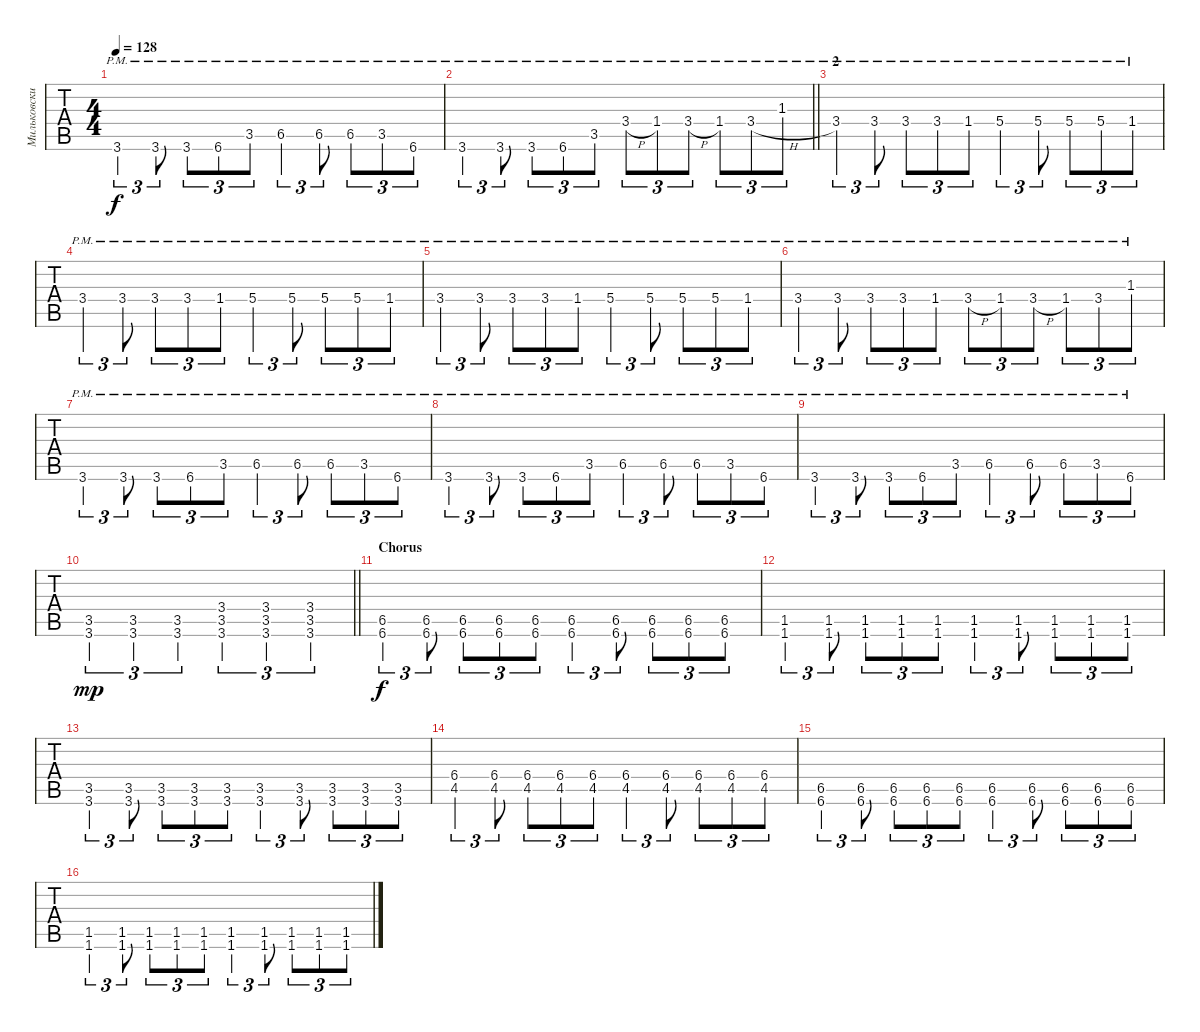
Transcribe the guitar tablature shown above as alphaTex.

\track ("Мильковский" "Мильковски") {instrument overdrivenguitar}
\staff {tabs}
\tuning (E4 B3 G3 D3 A2 D2) {hide}
\ts (4 4)
\tempo 128
\clef g2
\ks c
3.6{pm}.4{tu (3 2) dy f} 3.6{pm}.8{tu (3 2)} 3.6{pm}.8{tu (3 2)} 6.6{pm}.8{tu (3 2)} 3.5{pm}.8{tu (3 2)} 6.5{pm}.4{tu (3 2)} 6.5{pm}.8{tu (3 2)} 6.5{pm}.8{tu (3 2)} 3.5{pm}.8{tu (3 2)} 6.6{pm}.8{tu (3 2)} |
\barLineRight lightlight
3.6{pm}.4{tu (3 2)} 3.6{pm}.8{tu (3 2)} 3.6{pm}.8{tu (3 2)} 6.6{pm}.8{tu (3 2)} 3.5{pm}.8{tu (3 2)} 3.4{h pm}.8{tu (3 2)} 1.4{pm}.8{tu (3 2)} 3.4{h pm}.8{tu (3 2)} 1.4{pm}.8{tu (3 2)} 3.4{h pm}.8{tu (3 2)} 1.3{pm}.8{tu (3 2)} |
\section ("" "2")
3.4{pm}.4{tu (3 2)} 3.4{pm}.8{tu (3 2)} 3.4{pm}.8{tu (3 2)} 3.4{pm}.8{tu (3 2)} 1.4{pm}.8{tu (3 2)} 5.4{pm}.4{tu (3 2)} 5.4{pm}.8{tu (3 2)} 5.4{pm}.8{tu (3 2)} 5.4{pm}.8{tu (3 2)} 1.4{pm}.8{tu (3 2)} |
3.4{pm}.4{tu (3 2)} 3.4{pm}.8{tu (3 2)} 3.4{pm}.8{tu (3 2)} 3.4{pm}.8{tu (3 2)} 1.4{pm}.8{tu (3 2)} 5.4{pm}.4{tu (3 2)} 5.4{pm}.8{tu (3 2)} 5.4{pm}.8{tu (3 2)} 5.4{pm}.8{tu (3 2)} 1.4{pm}.8{tu (3 2)} |
3.4{pm}.4{tu (3 2)} 3.4{pm}.8{tu (3 2)} 3.4{pm}.8{tu (3 2)} 3.4{pm}.8{tu (3 2)} 1.4{pm}.8{tu (3 2)} 5.4{pm}.4{tu (3 2)} 5.4{pm}.8{tu (3 2)} 5.4{pm}.8{tu (3 2)} 5.4{pm}.8{tu (3 2)} 1.4{pm}.8{tu (3 2)} |
3.4{pm}.4{tu (3 2)} 3.4{pm}.8{tu (3 2)} 3.4{pm}.8{tu (3 2)} 3.4{pm}.8{tu (3 2)} 1.4{pm}.8{tu (3 2)} 3.4{h pm}.8{tu (3 2)} 1.4{pm}.8{tu (3 2)} 3.4{h pm}.8{tu (3 2)} 1.4{pm}.8{tu (3 2)} 3.4{pm}.8{tu (3 2)} 1.3{pm}.8{tu (3 2)} |
3.6{pm}.4{tu (3 2)} 3.6{pm}.8{tu (3 2)} 3.6{pm}.8{tu (3 2)} 6.6{pm}.8{tu (3 2)} 3.5{pm}.8{tu (3 2)} 6.5{pm}.4{tu (3 2)} 6.5{pm}.8{tu (3 2)} 6.5{pm}.8{tu (3 2)} 3.5{pm}.8{tu (3 2)} 6.6{pm}.8{tu (3 2)} |
3.6{pm}.4{tu (3 2)} 3.6{pm}.8{tu (3 2)} 3.6{pm}.8{tu (3 2)} 6.6{pm}.8{tu (3 2)} 3.5{pm}.8{tu (3 2)} 6.5{pm}.4{tu (3 2)} 6.5{pm}.8{tu (3 2)} 6.5{pm}.8{tu (3 2)} 3.5{pm}.8{tu (3 2)} 6.6{pm}.8{tu (3 2)} |
3.6{pm}.4{tu (3 2)} 3.6{pm}.8{tu (3 2)} 3.6{pm}.8{tu (3 2)} 6.6{pm}.8{tu (3 2)} 3.5{pm}.8{tu (3 2)} 6.5{pm}.4{tu (3 2)} 6.5{pm}.8{tu (3 2)} 6.5{pm}.8{tu (3 2)} 3.5{pm}.8{tu (3 2)} 6.6{pm}.8{tu (3 2)} |
\barLineRight lightlight
(3.5 3.6).4{tu (3 2) dy mp} (3.5 3.6).4{tu (3 2)} (3.5 3.6).4{tu (3 2)} (3.4 3.5 3.6).4{tu (3 2)} (3.4 3.5 3.6).4{tu (3 2)} (3.4 3.5 3.6).4{tu (3 2)} |
\section ("" "Chorus")
(6.5 6.6).4{tu (3 2) dy f} (6.5 6.6).8{tu (3 2)} (6.5 6.6).8{tu (3 2)} (6.5 6.6).8{tu (3 2)} (6.5 6.6).8{tu (3 2)} (6.5 6.6).4{tu (3 2)} (6.5 6.6).8{tu (3 2)} (6.5 6.6).8{tu (3 2)} (6.5 6.6).8{tu (3 2)} (6.5 6.6).8{tu (3 2)} |
(1.5 1.6).4{tu (3 2)} (1.5 1.6).8{tu (3 2)} (1.5 1.6).8{tu (3 2)} (1.5 1.6).8{tu (3 2)} (1.5 1.6).8{tu (3 2)} (1.5 1.6).4{tu (3 2)} (1.5 1.6).8{tu (3 2)} (1.5 1.6).8{tu (3 2)} (1.5 1.6).8{tu (3 2)} (1.5 1.6).8{tu (3 2)} |
(3.5 3.6).4{tu (3 2)} (3.5 3.6).8{tu (3 2)} (3.5 3.6).8{tu (3 2)} (3.5 3.6).8{tu (3 2)} (3.5 3.6).8{tu (3 2)} (3.5 3.6).4{tu (3 2)} (3.5 3.6).8{tu (3 2)} (3.5 3.6).8{tu (3 2)} (3.5 3.6).8{tu (3 2)} (3.5 3.6).8{tu (3 2)} |
(6.4 4.5).4{tu (3 2)} (6.4 4.5).8{tu (3 2)} (6.4 4.5).8{tu (3 2)} (6.4 4.5).8{tu (3 2)} (6.4 4.5).8{tu (3 2)} (6.4 4.5).4{tu (3 2)} (6.4 4.5).8{tu (3 2)} (6.4 4.5).8{tu (3 2)} (6.4 4.5).8{tu (3 2)} (6.4 4.5).8{tu (3 2)} |
(6.5 6.6).4{tu (3 2)} (6.5 6.6).8{tu (3 2)} (6.5 6.6).8{tu (3 2)} (6.5 6.6).8{tu (3 2)} (6.5 6.6).8{tu (3 2)} (6.5 6.6).4{tu (3 2)} (6.5 6.6).8{tu (3 2)} (6.5 6.6).8{tu (3 2)} (6.5 6.6).8{tu (3 2)} (6.5 6.6).8{tu (3 2)} |
(1.5 1.6).4{tu (3 2)} (1.5 1.6).8{tu (3 2)} (1.5 1.6).8{tu (3 2)} (1.5 1.6).8{tu (3 2)} (1.5 1.6).8{tu (3 2)} (1.5 1.6).4{tu (3 2)} (1.5 1.6).8{tu (3 2)} (1.5 1.6).8{tu (3 2)} (1.5 1.6).8{tu (3 2)} (1.5 1.6).8{tu (3 2)}
